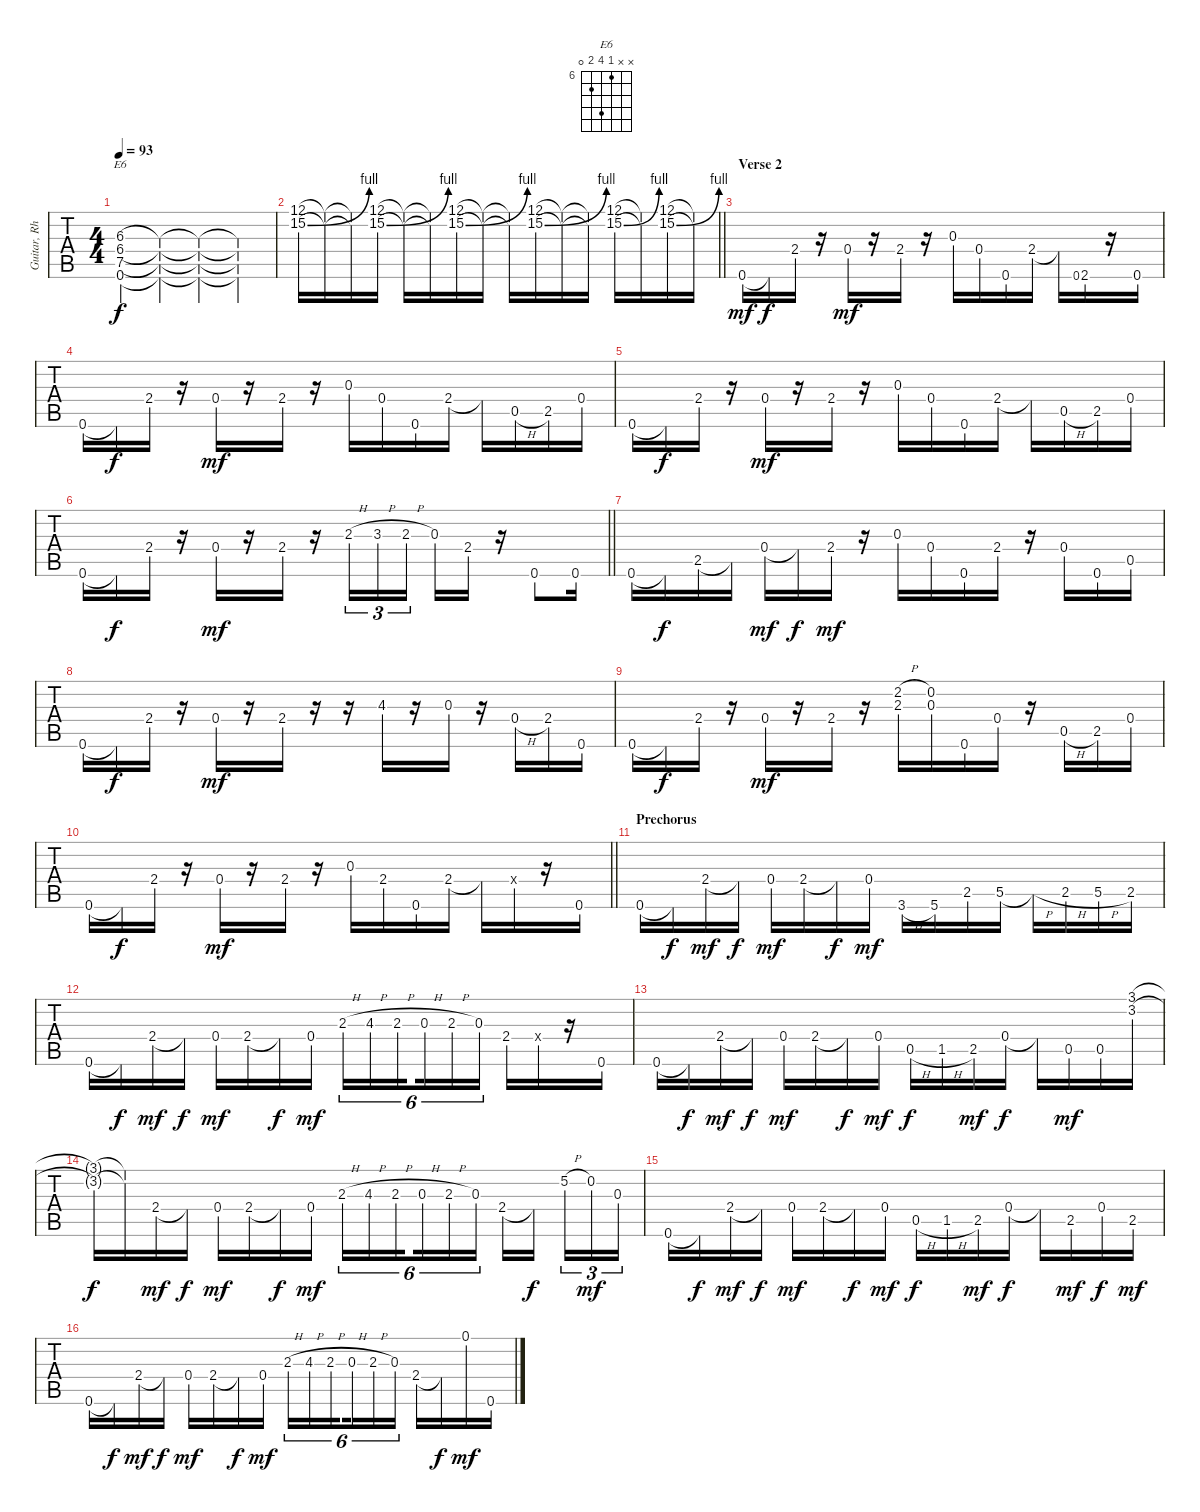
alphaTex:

\track ("Guitar, Rhythm" "Guitar, Rh") {instrument distortionguitar}
\staff {tabs}
\tuning (E4 B3 G3 D3 A2 E2) {hide}
\chord ("E6" x x 6 9 7 0) {firstfret 6}
\ts (4 4)
\tempo 93
\clef g2
\ks e
(6.3 6.4 7.5 0.6).4{ch "E6" dy f} (6.3{t} 6.4{t} 7.5{t} 0.6{t}).4 (6.3{t} 6.4{t} 7.5{t} 0.6{t}).4 (6.3{t} 6.4{t} 7.5{t} 0.6{t}).4 |
\barLineRight lightlight
\ks c
(12.1 15.2{be (bend 0 0 60 4)}).16 (12.1{t} 15.2{t}).16 (12.1{t} 15.2{t}).16 (12.1 15.2{be (bend 0 0 60 4)}).16 (12.1{t} 15.2{t}).16 (12.1{t} 15.2{t}).16 (12.1 15.2{be (bend 0 0 60 4)}).16 (12.1{t} 15.2{t}).16 (12.1{t} 15.2{t}).16 (12.1 15.2{be (bend 0 0 60 4)}).16 (12.1{t} 15.2{t}).16 (12.1{t} 15.2{t}).16 (12.1 15.2{be (bend 0 0 60 4)}).16 (12.1{t} 15.2{t}).16 (12.1 15.2{be (bend 0 0 60 4)}).16 (12.1{t} 15.2{t}).16 |
\section ("" "Verse 2")
0.6.16{dy mf} 0.6{t}.16{dy f} 2.4.16 r.16 0.4{ac}.16{dy mf} r.16 2.4.16 r.16 0.3.16 0.4.16 0.6.16 2.4.16 2.4{t}.16 0.6.8{gr} 2.6.16 r.16 0.6.16 |
0.6.16 0.6{t}.16{dy f} 2.4.16 r.16 0.4{ac}.16{dy mf} r.16 2.4.16 r.16 0.3.16 0.4.16 0.6.16 2.4.16 2.4{t}.16 0.5{h}.16 2.5.16 0.4.16 |
0.6.16 0.6{t}.16{dy f} 2.4.16 r.16 0.4{ac}.16{dy mf} r.16 2.4.16 r.16 0.3.16 0.4.16 0.6.16 2.4.16 2.4{t}.16 0.5{h}.16 2.5.16 0.4.16 |
\barLineRight lightlight
0.6.16 0.6{t}.16{dy f} 2.4.16 r.16 0.4{ac}.16{dy mf} r.16 2.4.16 r.16 2.3{h}.16{tu (3 2)} 3.3{h}.16{tu (3 2)} 2.3{h}.16{tu (3 2) beam splitsecondary} 0.3.16 2.4.16 r.16 0.6.8 0.6.16 |
0.6.16 0.6{t}.16{dy f} 2.5.16 2.5{t}.16 0.4{ac}.16{dy mf} 0.4{t}.16{dy f} 2.4.16{dy mf} r.16 0.3.16 0.4.16 0.6.16 2.4.16 r.16 0.4.16 0.6.16 0.5.16 |
0.6.16 0.6{t}.16{dy f} 2.4.16 r.16 0.4{ac}.16{dy mf} r.16 2.4.16 r.16 r.16 4.3.16 r.16 0.3.16 r.16 0.4{h}.16 2.4.16 0.6.16 |
0.6.16 0.6{t}.16{dy f} 2.4.16 r.16 0.4{ac}.16{dy mf} r.16 2.4.16 r.16 (2.2{h} 2.3{h}).16 (0.2 0.3).16 0.6.16 0.4.16 r.16 0.5{h}.16 2.5.16 0.4.16 |
\barLineRight lightlight
0.6.16 0.6{t}.16{dy f} 2.4.16 r.16 0.4{ac}.16{dy mf} r.16 2.4.16 r.16 0.3.16 2.4.16 0.6.16 2.4.16 2.4{t}.16 0.4{x}.16 r.16 0.6.16 |
\section ("" "Prechorus")
0.6.16 0.6{t}.16{dy f} 2.4.16{dy mf} 2.4{t}.16{dy f} 0.4.16{dy mf} 2.4.16 2.4{t}.16{dy f} 0.4.16{dy mf} 3.6{h}.16 5.6.16 2.5.16 5.5.16 5.5{h t}.16 2.5{h}.16 5.5{h}.16 2.5.16 |
0.6.16 0.6{t}.16{dy f} 2.4.16{dy mf} 2.4{t}.16{dy f} 0.4.16{dy mf} 2.4.16 2.4{t}.16{dy f} 0.4.16{dy mf} 2.3{h}.16{tu (6 4)} 4.3{h}.16{tu (6 4)} 2.3{h}.16{tu (6 4) beam splitsecondary} 0.3{h}.16{tu (6 4)} 2.3{h}.16{tu (6 4)} 0.3.16{tu (6 4)} 2.4.16 0.4{x}.16 r.16 0.6.16 |
0.6.16 0.6{t}.16{dy f} 2.4.16{dy mf} 2.4{t}.16{dy f} 0.4.16{dy mf} 2.4.16 2.4{t}.16{dy f} 0.4.16{dy mf} 0.5{h}.16{dy f} 1.5{h}.16 2.5.16{dy mf} 0.4.16{dy f} 0.4{t}.16 0.5.16{dy mf} 0.5.16 (3.1 3.2).16 |
(3.1{t} 3.2{t}).16{dy f} (3.1{t} 3.2{t}).16 2.4.16{dy mf} 2.4{t}.16{dy f} 0.4.16{dy mf} 2.4.16 2.4{t}.16{dy f} 0.4.16{dy mf} 2.3{h}.16{tu (6 4)} 4.3{h}.16{tu (6 4)} 2.3{h}.16{tu (6 4) beam splitsecondary} 0.3{h}.16{tu (6 4)} 2.3{h}.16{tu (6 4)} 0.3.16{tu (6 4)} 2.4.16 2.4{t}.16{dy f beam splitsecondary} 5.2{h}.16{tu (3 2)} 0.2.16{tu (3 2) dy mf} 0.3.16{tu (3 2)} |
0.6.16 0.6{t}.16{dy f} 2.4.16{dy mf} 2.4{t}.16{dy f} 0.4.16{dy mf} 2.4.16 2.4{t}.16{dy f} 0.4.16{dy mf} 0.5{h}.16{dy f} 1.5{h}.16 2.5.16{dy mf} 0.4.16{dy f} 0.4{t}.16 2.5.16{dy mf} 0.4.16{dy f} 2.5.16{dy mf} |
0.6.16 0.6{t}.16{dy f} 2.4.16{dy mf} 2.4{t}.16{dy f} 0.4.16{dy mf} 2.4.16 2.4{t}.16{dy f} 0.4.16{dy mf} 2.3{h}.16{tu (6 4)} 4.3{h}.16{tu (6 4)} 2.3{h}.16{tu (6 4) beam splitsecondary} 0.3{h}.16{tu (6 4)} 2.3{h}.16{tu (6 4)} 0.3.16{tu (6 4)} 2.4.16 2.4{t}.16{dy f} 0.1.16{dy mf} 0.6.16
